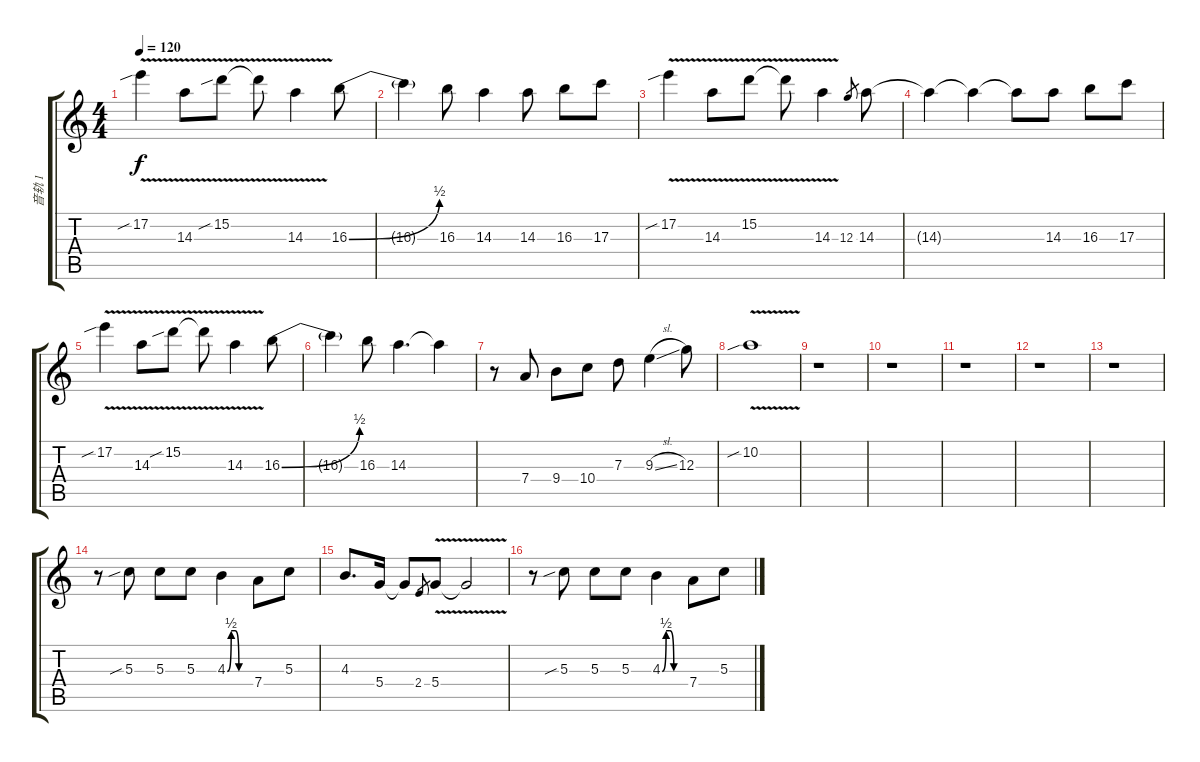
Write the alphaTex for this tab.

\track ("音轨 1" "音轨 1") {instrument acousticguitarsteel}
\staff {score tabs}
\tuning (E4 B3 G3 D3 A2 E2) {hide}
\ts (4 4)
\tempo 120
\clef g2
\ks c
17.2{v sib}.4{dy f} 14.3{v}.8 15.2{v sib}.8 15.2{t}.8 14.3{v}.4 16.3{be (bend 0 0 60 2)}.8 |
16.3{t}.4 16.3.8 14.3.4 14.3.8 16.3.8 17.3.8 |
17.2{v sib}.4 14.3{v}.8 15.2{v}.8 15.2{t}.8 14.3{v}.4 12.3.8{gr} 14.3.8 |
14.3{t}.4 14.3{t}.4 14.3{t}.8 14.3.8 16.3.8 17.3.8 |
17.2{v sib}.4 14.3{v}.8 15.2{v sib}.8 15.2{t}.8 14.3{v}.4 16.3{be (bend 0 0 60 2)}.8 |
16.3{t}.4 16.3.8 14.3.4{d} 14.3{t}.4 |
r.8 7.4.8 9.4.8 10.4.8 7.3.8 9.3{sl}.4 12.3.8 |
10.2{v sib}.1 |
r.1 |
r.1 |
r.1 |
r.1 |
r.1 |
r.8 5.3{sib}.8 5.3.8 5.3.8 4.3{be (custom 0 0 10 2 20 2 30 0 60 0)}.4 7.4.8 5.3.8 |
4.3.8{d} 5.4.16 5.4{t}.8 2.4.8{gr} 5.4{v}.8 5.4{t}.2 |
r.8 5.3{sib}.8 5.3.8 5.3.8 4.3{be (custom 0 0 10 2 20 2 30 0 60 0)}.4 7.4.8 5.3.8
